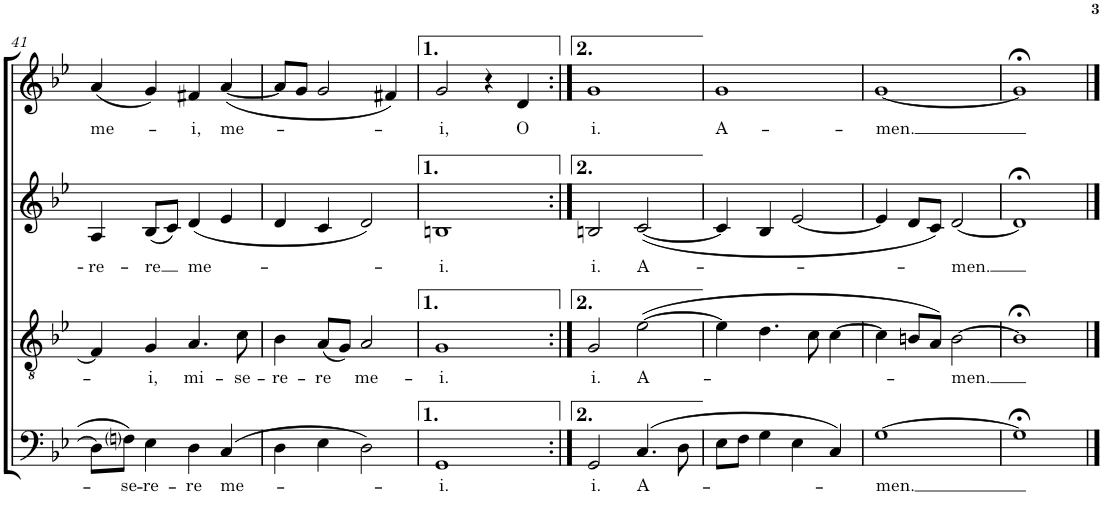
**kern	**text	**kern	**text	**kern	**text	**kern	**text
*part4	*part4	*part3	*part3	*part2	*part2	*part1	*part1
*staff4	*staff4	*staff3	*staff3	*staff2	*staff2	*staff1	*staff1
*I"Bass (BASSUS)	*	*I"Tenor (TENOR)	*	*I"Alto (MEDIUS)	*	*I"Soprano (SUPERIUS)	*
!!LO:PB:g=z
*clefF4	*	*clefGv2	*	*clefG2	*	*clefG2	*
*k[b-e-]	*	*k[b-e-]	*	*k[b-e-]	*	*k[b-e-]	*
*g:	*	*g:	*	*g:	*	*g:	*
*M4/4	*	*M4/4	*	*M4/4	*	*M4/4	*
*met(c)	*	*met(c)	*	*met(c)	*	*met(c)	*
=41	=41	=41	=41	=41	=41	=41	=41
!	!LO:LY:b	!	!LO:LY:b	!	!LO:LY:b	!	!LO:LY:b
8D\L]	-­	4F#/]	-­	4A/	­ re-	(<4a/	me-
!	!LO:LY:b	!	!	!	!	!	!
8Fni\J	se-	.	.	.	.	.	.
!	!LO:LY:b	!	!LO:LY:b	!	!LO:LY:b	!	!
4E-\	-re-	4G/	i,	(<8B-/L	-re	4g/)	.
.	.	.	.	8c/J)	.	.	.
!	!LO:LY:b	!	!LO:LY:b	!	!LO:LY:b	!	!LO:LY:b
4D\	-re	4.A/	mi-	(<4d/	me-	4f#X/	-i,
!	!LO:LY:b	!	!	!	!	!	!LO:LY:b
(>4C/	me-	.	.	4e-/	.	(<[4a/	me-
!	!	!	!LO:LY:b	!	!	!	!
.	.	8c\	-se-	.	.	.	.
=42	=42	=42	=42	=42	=42	=42	=42
!	!	!	!LO:LY:b	!	!	!	!
4D\	.	4B-\	-re-	4d/	.	8a/L]	.
.	.	.	.	.	.	8g/J	.
!	!LO:LY:b	!	!LO:LY:b	!	!LO:LY:b	!	!LO:LY:b
4E-\	-­-	(<8A/L	-re	4c/	-­-	2g/	-­-
.	.	8G/J)	.	.	.	.	.
!	!	!	!LO:LY:b	!	!	!	!
2D\)	.	2A/	me-	2d/)	.	.	.
.	.	.	.	.	.	4f#X/)	.
=43	=43	=43	=43	=43	=43	=43	=43
!	!LO:LY:b	!	!LO:LY:b	!	!LO:LY:b	!	!LO:LY:b
1GG	-i.	1G	-i.	1Bn	-i.	2g/	-i,
.	.	.	.	.	.	4r	.
!	!	!	!	!	!	!	!LO:LY:b
.	.	.	.	.	.	4d/	O
=44:|!	=44:|!	=44:|!	=44:|!	=44:|!	=44:|!	=44:|!	=44:|!
!	!LO:LY:b	!	!LO:LY:b	!	!LO:LY:b	!	!LO:LY:b
2GG/	­ i.	2G/	­ i.	2Bn/	­ i.	1g	­ i.
!	!LO:LY:b	!	!LO:LY:b	!	!LO:LY:b	!	!
(>4.C/	A-	(>[2e-\	A-	(<[2c/	A-	.	.
8D\	.	.	.	.	.	.	.
=45	=45	=45	=45	=45	=45	=45	=45
!	!	!	!	!	!	!	!LO:LY:b
8E-\L	.	4e-\]	.	4c/]	.	1g	A-
8F\J	.	.	.	.	.	.	.
!	!	!	!LO:LY:b	!	!	!	!
4G\	.	4.d\	-­	4B-/	.	.	.
4E-\	.	.	.	[2e-/	.	.	.
.	.	8c\	.	.	.	.	.
!	!	!	!LO:LY:b	!	!	!	!
4C/)	.	[4c\	­-	.	.	.	.
=46	=46	=46	=46	=46	=46	=46	=46
!	!LO:LY:b	!	!	!	!	!	!LO:LY:b
[1G	-men.	4c\]	.	4e-/]	.	[1g	-men.
.	.	8Bn/L	.	8d/L	.	.	.
.	.	8A/J)	.	8c/J)	.	.	.
!	!	!	!LO:LY:b	!	!LO:LY:b	!	!
.	.	[2B\	-men.	[2d/	-men.	.	.
=47	=47	=47	=47	=47	=47	=47	=47
1G;<]	.	1B;<]	.	1d;<]	.	1g;<]	.
==	==	==	==	==	==	==	==
*-	*-	*-	*-	*-	*-	*-	*-
